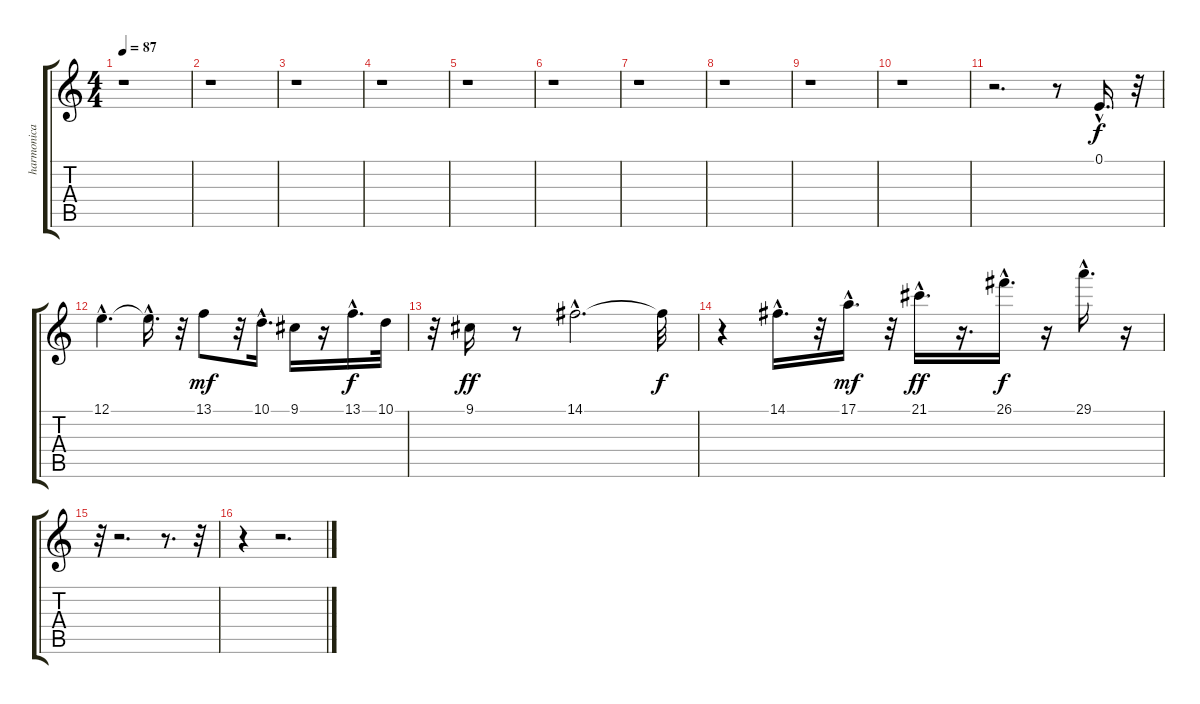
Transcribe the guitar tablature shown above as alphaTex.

\track ("harmonica" "harmonica") {instrument harmonica}
\staff {score tabs}
\tuning (E4 B3 G3 D3 A2 E2) {hide}
\ts (4 4)
\tempo 87
\clef g2
\ks c
r.1{dy f} |
r.1 |
r.1 |
r.1 |
r.1 |
r.1 |
r.1 |
r.1 |
r.1 |
r.1 |
r.2{d} r.8 0.1{hac}.16{d volume 11} r.32 |
12.1{hac}.4{d} 12.1{hac t}.16{d} r.32 13.1.8{dy mf} r.32 10.1{hac}.16{d} 9.1.16 r.16 13.1{hac}.16{d dy f} 10.1.32 |
r.32 9.1.16{dy ff} r.8 14.1{hac}.2{d} 14.1{t}.32{dy f} |
r.4 14.1{hac}.16{d} r.32 17.1{hac}.16{d dy mf} r.32 21.1{hac}.16{d dy ff} r.16{d} 26.1{hac}.16{d dy f} r.16 29.1{hac}.16{d} r.16 |
r.32 r.2{d} r.8{d} r.32 |
r.4 r.2{d}
